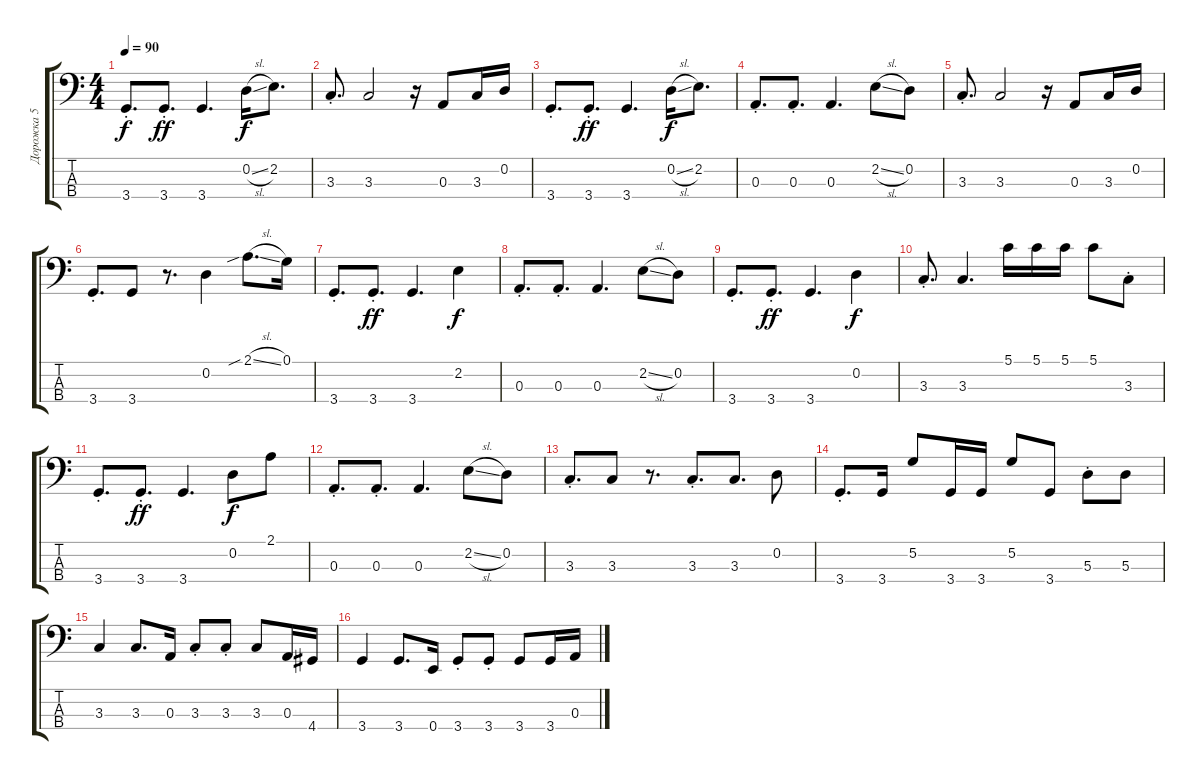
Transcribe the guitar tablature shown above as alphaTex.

\track ("Дорожка 5" "Дорожка 5") {instrument electricbassfinger}
\staff {score tabs}
\tuning (G2 D2 A1 E1) {hide}
\ts (4 4)
\tempo 90
\clef f4
\ks c
3.4{st}.8{d dy f} 3.4{st}.8{d dy ff} 3.4.4{d} 0.2{sl}.16{dy f} 2.2.8{d} |
3.3{st}.8{d} 3.3.2 r.16 0.3.8 3.3.16 0.2.16 |
3.4{st}.8{d} 3.4{st}.8{d dy ff} 3.4.4{d} 0.2{sl}.16{dy f} 2.2.8{d} |
0.3{st}.8{d} 0.3{st}.8{d} 0.3.4{d} 2.2{sl}.8 0.2.8 |
3.3{st}.8{d} 3.3.2 r.16 0.3.8 3.3.16 0.2.16 |
3.4{st}.8{d} 3.4.8 r.8{d} 0.2.4 2.1{sib sl}.8{d} 0.1.16 |
3.4{st}.8{d} 3.4{st}.8{d dy ff} 3.4.4{d} 2.2.4{dy f} |
0.3{st}.8{d} 0.3{st}.8{d} 0.3.4{d} 2.2{sl}.8 0.2.8 |
3.4{st}.8{d} 3.4{st}.8{d dy ff} 3.4.4{d} 0.2.4{dy f} |
3.3{st}.8{d} 3.3.4{d} 5.1.16 5.1.16 5.1.16 5.1.8 3.3{st}.8 |
3.4{st}.8{d} 3.4{st}.8{d dy ff} 3.4.4{d} 0.2.8{dy f} 2.1.8 |
0.3{st}.8{d} 0.3{st}.8{d} 0.3.4{d} 2.2{sl}.8 0.2.8 |
3.3{st}.8{d} 3.3.8 r.8{d} 3.3{st}.8{d} 3.3.8{d} 0.2.8 |
3.4{st}.8{d} 3.4.16 5.2.8 3.4.16 3.4.16 5.2.8 3.4.8 5.3{st}.8 5.3.8 |
3.3.4 3.3.8{d} 0.3.16 3.3{st}.8 3.3{st}.8 3.3.8 0.3.16 4.4.16 |
3.4.4 3.4.8{d} 0.4.16 3.4{st}.8 3.4{st}.8 3.4.8 3.4.16 0.3.16
